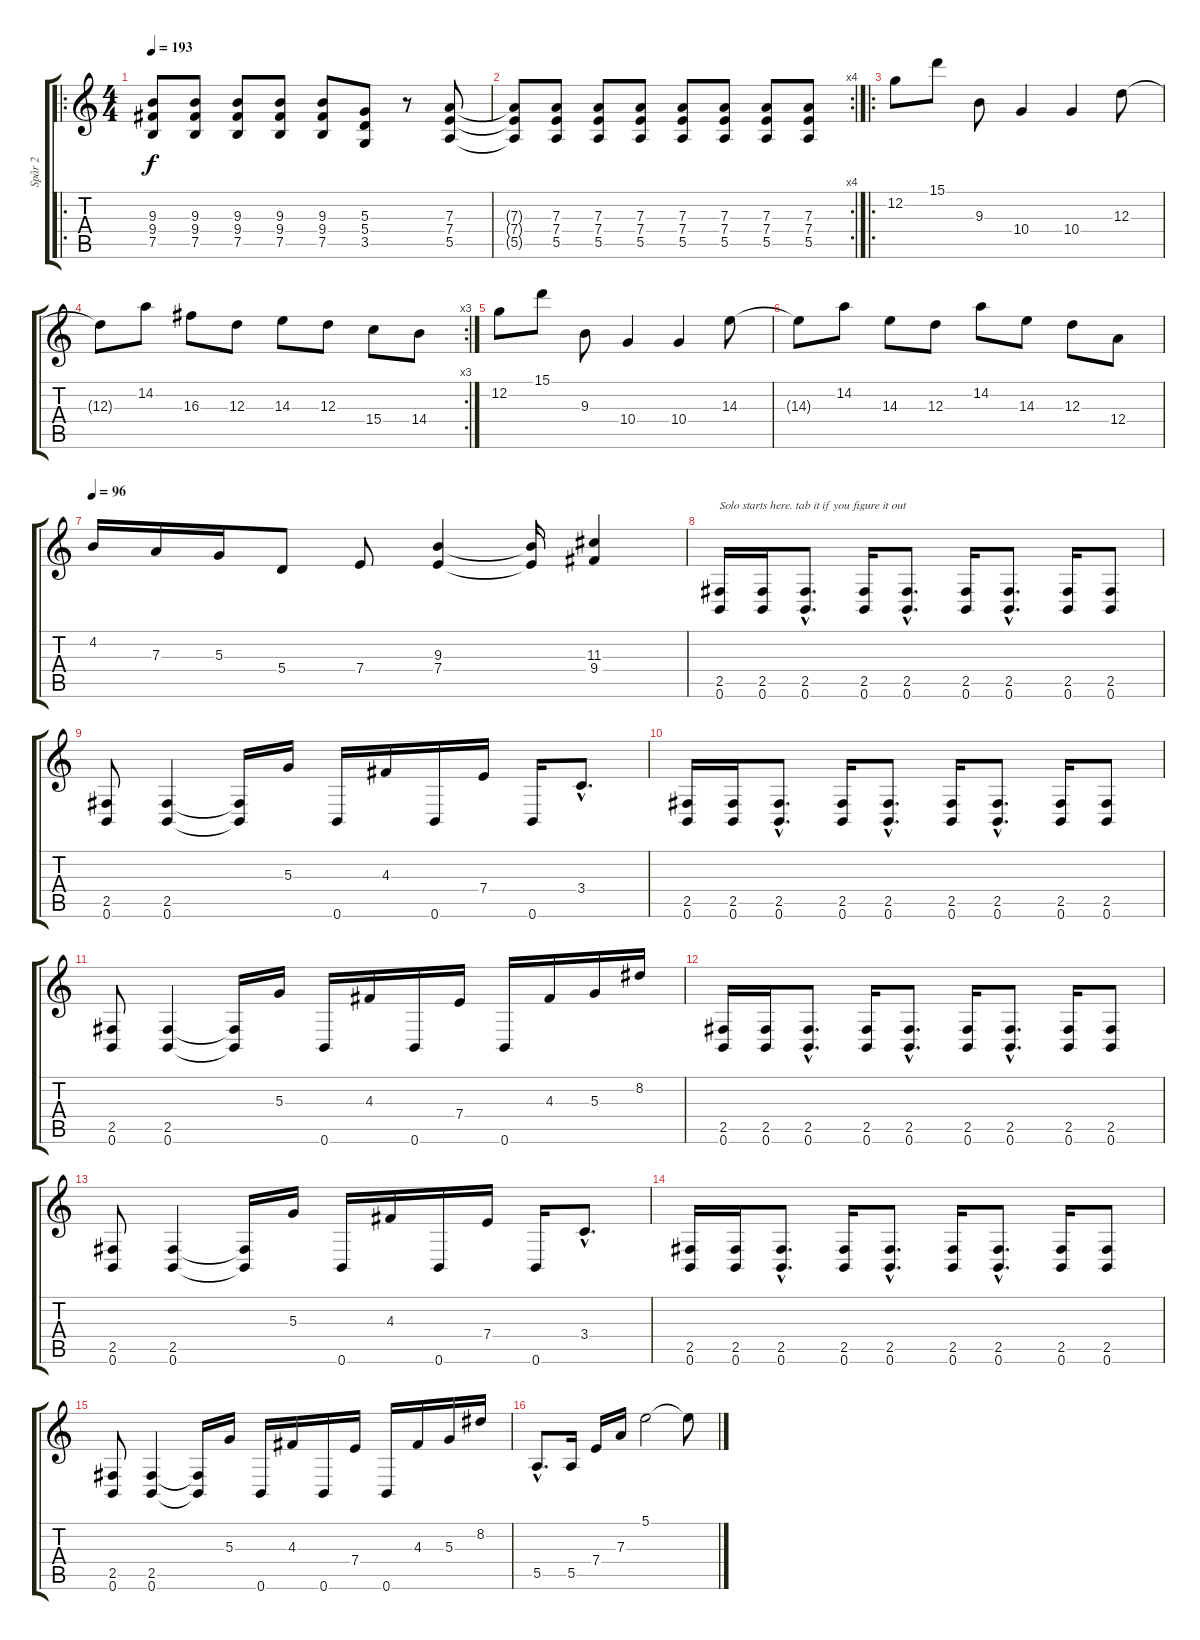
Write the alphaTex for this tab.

\track ("Spår 2" "Spår 2") {instrument distortionguitar}
\staff {score tabs}
\tuning (B3 G3 D3 A2 E2 B1) {hide}
\ro
\ts (4 4)
\tempo 193
\clef g2
\ks c
(9.3 9.4 7.5).8{dy f} (9.3 9.4 7.5).8 (9.3 9.4 7.5).8 (9.3 9.4 7.5).8 (9.3 9.4 7.5).8 (5.3 5.4 3.5).8 r.8 (7.3 7.4 5.5).8 |
\rc 4
(7.3{t} 7.4{t} 5.5{t}).8 (7.3 7.4 5.5).8 (7.3 7.4 5.5).8 (7.3 7.4 5.5).8 (7.3 7.4 5.5).8 (7.3 7.4 5.5).8 (7.3 7.4 5.5).8 (7.3 7.4 5.5).8 |
\ro
12.2.8 15.1.8 9.3.8 10.4.4 10.4.4 12.3.8 |
\rc 3
12.3{t}.8 14.2.8 16.3.8 12.3.8 14.3.8 12.3.8 15.4.8 14.4.8 |
12.2.8 15.1.8 9.3.8 10.4.4 10.4.4 14.3.8 |
14.3{t}.8 14.2.8 14.3.8 12.3.8 14.2.8 14.3.8 12.3.8 12.4.8 |
\tempo 96
4.2.16 7.3.16 5.3.16 5.4.8 7.4.8 (9.3 7.4).4 (9.3{t} 7.4{t}).16 (11.3 9.4).4 |
(2.5 0.6).16{txt "Solo starts here. tab it if you figure it out"} (2.5 0.6).16 (2.5{hac} 0.6{hac}).8{d} (2.5 0.6).16 (2.5{hac} 0.6{hac}).8{d} (2.5 0.6).16 (2.5{hac} 0.6{hac}).8{d} (2.5 0.6).16 (2.5 0.6).8 |
(2.5 0.6).8 (2.5 0.6).4 (2.5{t} 0.6{t}).16 5.3.16 0.6.16 4.3.16 0.6.16 7.4.16 0.6.16 3.4{hac}.8{d} |
(2.5 0.6).16 (2.5 0.6).16 (2.5{hac} 0.6{hac}).8{d} (2.5 0.6).16 (2.5{hac} 0.6{hac}).8{d} (2.5 0.6).16 (2.5{hac} 0.6{hac}).8{d} (2.5 0.6).16 (2.5 0.6).8 |
(2.5 0.6).8 (2.5 0.6).4 (2.5{t} 0.6{t}).16 5.3.16 0.6.16 4.3.16 0.6.16 7.4.16 0.6.16 4.3.16 5.3.16 8.2.16 |
(2.5 0.6).16 (2.5 0.6).16 (2.5{hac} 0.6{hac}).8{d} (2.5 0.6).16 (2.5{hac} 0.6{hac}).8{d} (2.5 0.6).16 (2.5{hac} 0.6{hac}).8{d} (2.5 0.6).16 (2.5 0.6).8 |
(2.5 0.6).8 (2.5 0.6).4 (2.5{t} 0.6{t}).16 5.3.16 0.6.16 4.3.16 0.6.16 7.4.16 0.6.16 3.4{hac}.8{d} |
(2.5 0.6).16 (2.5 0.6).16 (2.5{hac} 0.6{hac}).8{d} (2.5 0.6).16 (2.5{hac} 0.6{hac}).8{d} (2.5 0.6).16 (2.5{hac} 0.6{hac}).8{d} (2.5 0.6).16 (2.5 0.6).8 |
(2.5 0.6).8 (2.5 0.6).4 (2.5{t} 0.6{t}).16 5.3.16 0.6.16 4.3.16 0.6.16 7.4.16 0.6.16 4.3.16 5.3.16 8.2.16 |
5.5{hac}.8{d} 5.5.16 7.4.16 7.3.16 5.1.2 5.1{t}.8
